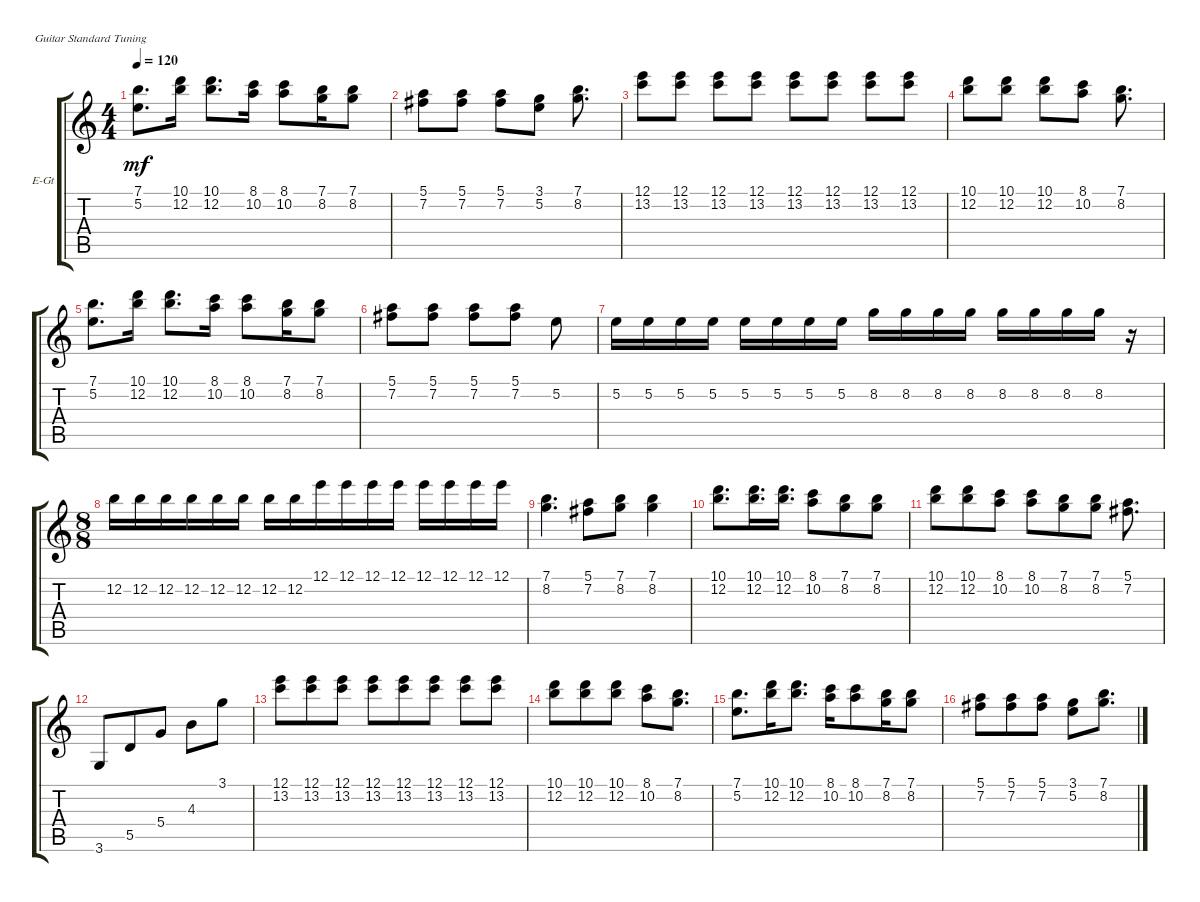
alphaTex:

\defaultSystemsLayout 4
\bracketExtendMode groupsimilarinstruments
\firstSystemTrackNameOrientation horizontal
\otherSystemsTrackNameOrientation horizontal
\track ("Electric Guitar" "E-Gt") {instrument electricguitarclean}
\staff {score tabs}
\tuning (E4 B3 G3 D3 A2 E2)
\ts (4 4)
\tempo 120
\clef g2
\ks c
(5.2 7.1).8{d dy mf} (12.2 10.1).16 (12.2 10.1).8{d} (10.2 8.1).16 (8.1 10.2).8 (7.1 8.2).16 (8.2 7.1).8 |
(5.1 7.2).8 (7.2 5.1).8 (5.1 7.2).8 (3.1 5.2).8 (8.2 7.1).8{d} |
(13.2 12.1).8 (13.2 12.1).8 (13.2 12.1).8 (13.2 12.1).8 (13.2 12.1).8 (13.2 12.1).8 (13.2 12.1).8 (13.2 12.1).8 |
(12.2 10.1).8 (12.2 10.1).8 (12.2 10.1).8 (10.2 8.1).8 (7.1 8.2).8{d} |
(5.2 7.1).8{d} (12.2 10.1).16 (12.2 10.1).8{d} (10.2 8.1).16 (8.1 10.2).8 (7.1 8.2).16 (8.2 7.1).8 |
(5.1 7.2).8 (7.2 5.1).8 (5.1 7.2).8 (5.1 7.2).8 5.2.8 |
5.2.16 5.2.16 5.2.16 5.2.16 5.2.16 5.2.16 5.2.16 5.2.16 8.2.16 8.2.16 8.2.16 8.2.16 8.2.16 8.2.16 8.2.16 8.2.16 r.16 |
\ts (8 8)
12.2.16 12.2.16 12.2.16 12.2.16 12.2.16 12.2.16 12.2.16 12.2.16 12.1.16 12.1.16 12.1.16 12.1.16 12.1.16 12.1.16 12.1.16 12.1.16 |
(7.1 8.2).4{d} (7.2 5.1).8 (7.1 8.2).8 (8.2 7.1).4 |
(10.1 12.2).8{d} (12.2 10.1).16{d} (10.1 12.2).16{d} (8.1 10.2).8 (8.2 7.1).8 (7.1 8.2).8 |
(10.1 12.2).8 (12.2 10.1).8 (8.1 10.2).8 (10.2 8.1).8 (8.2 7.1).8 (7.1 8.2).8 (7.2 5.1).8{d} |
3.6.8 5.5.8 5.4.8 4.3.8 3.1.8 |
(13.2 12.1).8 (13.2 12.1).8 (13.2 12.1).8 (13.2 12.1).8 (13.2 12.1).8 (13.2 12.1).8 (13.2 12.1).8 (13.2 12.1).8 |
(12.2 10.1).8 (12.2 10.1).8 (12.2 10.1).8 (10.2 8.1).8 (7.1 8.2).8{d} |
(5.2 7.1).8{d} (12.2 10.1).16 (12.2 10.1).8{d} (10.2 8.1).16 (8.1 10.2).8 (7.1 8.2).16 (8.2 7.1).8 |
(5.1 7.2).8 (7.2 5.1).8 (5.1 7.2).8 (3.1 5.2).8 (8.2 7.1).8{d}
